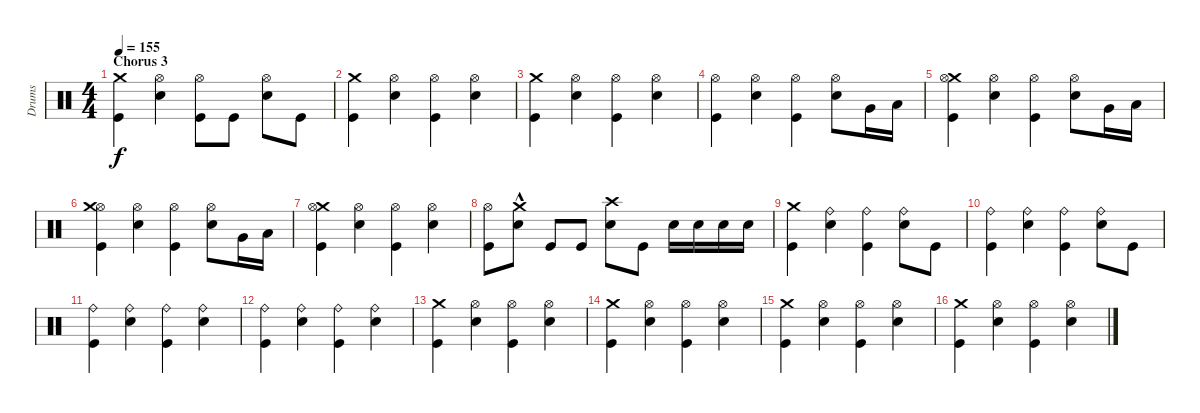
\track ("Drums" "Drums") {instrument percussion}
\staff {score}
\articulation defaults
\ts (4 4)
\section ("" "Chorus 3")
\tempo 155
\clef neutral
\ks c
("Kick (hit)" "Crash medium (hit)").4{dy f} ("Hi-Hat (open)" "Electric Snare (hit)").4 ("Hi-Hat (open)" "Kick (hit)").8 "Kick (hit)".8 ("Hi-Hat (open)" "Electric Snare (hit)").8 "Kick (hit)".8 |
("Kick (hit)" "Crash medium (hit)").4 ("Hi-Hat (open)" "Electric Snare (hit)").4 ("Hi-Hat (open)" "Kick (hit)").4 ("Electric Snare (hit)" "Hi-Hat (open)").4 |
("Kick (hit)" "Crash medium (hit)").4 ("Hi-Hat (open)" "Electric Snare (hit)").4 ("Kick (hit)" "Hi-Hat (open)").4 ("Hi-Hat (open)" "Electric Snare (hit)").4 |
("Hi-Hat (open)" "Kick (hit)").4 ("Electric Snare (hit)" "Hi-Hat (open)").4 ("Kick (hit)" "Hi-Hat (open)").4 ("Hi-Hat (open)" "Electric Snare (hit)").8 "Very Low Tom (hit)".16 "Low Floor Tom (hit)".16 |
("Kick (hit)" "Crash medium (hit)" "Hi-Hat (open)").4 ("Hi-Hat (open)" "Electric Snare (hit)").4 ("Kick (hit)" "Hi-Hat (open)").4 ("Hi-Hat (open)" "Electric Snare (hit)").8 "Very Low Tom (hit)".16 "Low Floor Tom (hit)".16 |
("Hi-Hat (open)" "Crash medium (hit)" "Kick (hit)").4 ("Electric Snare (hit)" "Hi-Hat (open)").4 ("Kick (hit)" "Hi-Hat (open)").4 ("Hi-Hat (open)" "Electric Snare (hit)").8 "Very Low Tom (hit)".16 "Low Floor Tom (hit)".16 |
("Crash medium (hit)" "Hi-Hat (open)" "Kick (hit)").4 ("Hi-Hat (open)" "Electric Snare (hit)").4 ("Kick (hit)" "Hi-Hat (open)").4 ("Hi-Hat (open)" "Electric Snare (hit)").4 |
("Kick (hit)" "Hi-Hat (open)").8 ("Crash medium (hit)"{hac} "Electric Snare (hit)").8 "Kick (hit)".8 "Kick (hit)".8 ("Crash high (hit)" "Electric Snare (hit)").8 "Kick (hit)".8 "Electric Snare (hit)".16 "Electric Snare (hit)".16 "Electric Snare (hit)".16 "Electric Snare (hit)".16 |
("Crash medium (hit)" "Kick (hit)").4 ("Ride (bell)" "Electric Snare (hit)").4 ("Ride (bell)" "Kick (hit)").4 ("Electric Snare (hit)" "Ride (bell)").8 "Kick (hit)".8 |
("Ride (bell)" "Kick (hit)").4 ("Ride (bell)" "Electric Snare (hit)").4 ("Ride (bell)" "Kick (hit)").4 ("Electric Snare (hit)" "Ride (bell)").8 "Kick (hit)".8 |
("Ride (bell)" "Kick (hit)").4 ("Ride (bell)" "Electric Snare (hit)").4 ("Ride (bell)" "Kick (hit)").4 ("Electric Snare (hit)" "Ride (bell)").4 |
("Ride (bell)" "Kick (hit)").4 ("Ride (bell)" "Electric Snare (hit)").4 ("Ride (bell)" "Kick (hit)").4 ("Ride (bell)" "Electric Snare (hit)").4 |
("Crash medium (hit)" "Kick (hit)").4 ("Electric Snare (hit)" "Hi-Hat (open)").4 ("Kick (hit)" "Hi-Hat (open)").4 ("Electric Snare (hit)" "Hi-Hat (open)").4 |
("Kick (hit)" "Crash medium (hit)").4 ("Electric Snare (hit)" "Hi-Hat (open)").4 ("Kick (hit)" "Hi-Hat (open)").4 ("Electric Snare (hit)" "Hi-Hat (open)").4 |
("Kick (hit)" "Crash medium (hit)").4 ("Electric Snare (hit)" "Hi-Hat (open)").4 ("Kick (hit)" "Hi-Hat (open)").4 ("Electric Snare (hit)" "Hi-Hat (open)").4 |
("Kick (hit)" "Crash medium (hit)").4 ("Electric Snare (hit)" "Hi-Hat (open)").4 ("Kick (hit)" "Hi-Hat (open)").4 ("Electric Snare (hit)" "Hi-Hat (open)").4
